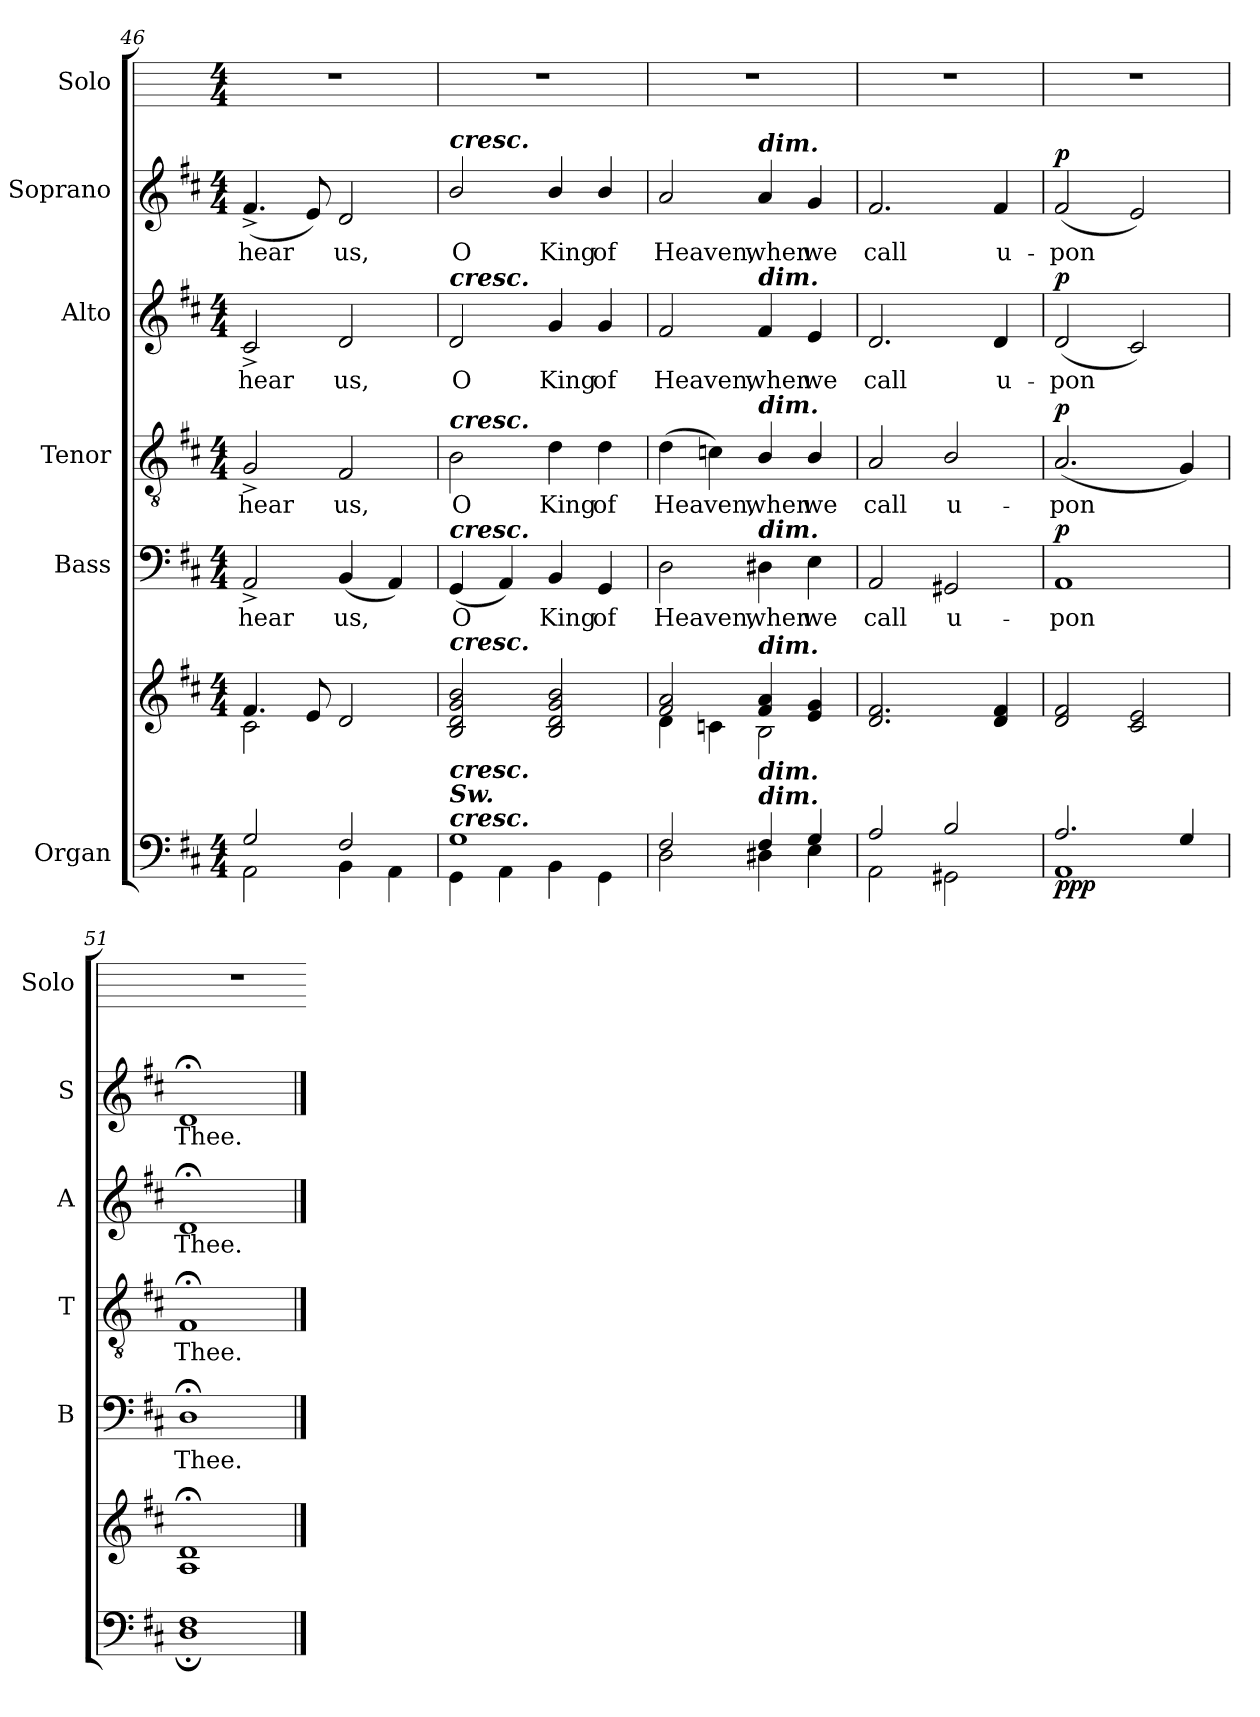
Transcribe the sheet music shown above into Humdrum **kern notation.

**kern	**kern	**dynam	**kern	**text	**dynam	**kern	**text	**dynam	**kern	**text	**dynam	**kern	**text	**dynam	**kern
*part6	*part6	*part6	*part5	*part5	*part5	*part4	*part4	*part4	*part3	*part3	*part3	*part2	*part2	*part2	*part1
*staff7	*staff6	*staff6/7	*staff5	*staff5	*staff5	*staff4	*staff4	*staff4	*staff3	*staff3	*staff3	*staff2	*staff2	*staff2	*staff1
*I"Organ	*	*	*I"Bass	*	*	*I"Tenor	*	*	*I"Alto	*	*	*I"Soprano	*	*	*I"Solo
*	*	*	*I'B	*	*	*I'T	*	*	*I'A	*	*	*I'S	*	*	*I'Solo
!!LO:LB:g=z
*clefF4	*clefG2	*	*clefF4	*	*	*clefGv2	*	*	*clefG2	*	*	*clefG2	*	*	*
*k[f#c#]	*k[f#c#]	*	*k[f#c#]	*	*	*k[f#c#]	*	*	*k[f#c#]	*	*	*k[f#c#]	*	*	*
*D:	*D:	*	*D:	*	*	*D:	*	*	*D:	*	*	*D:	*	*	*
*M4/4	*M4/4	*	*M4/4	*	*	*M4/4	*	*	*M4/4	*	*	*M4/4	*	*	*M4/4
=46	=46	=46	=46	=46	=46	=46	=46	=46	=46	=46	=46	=46	=46	=46	=46
*^	*^	*	*	*	*	*	*	*	*	*	*	*	*	*	*
!	!	!	!	!	!	!LO:LY:b	!	!	!LO:LY:b	!	!	!LO:LY:b	!	!	!LO:LY:b	!	!
2G/	2AA\	4.f#/	2c#\	.	2AA^	hear	.	2G^	hear	.	2c#^	hear	.	(<4.f#^	hear	.	1r
.	.	8e/	.	.	.	.	.	.	.	.	.	.	.	8e)	.	.	.
!	!	!	!	!	!	!LO:LY:b	!	!	!LO:LY:b	!	!	!LO:LY:b	!	!	!LO:LY:b	!	!
2F#/	4BB\	2d/	2ryy	.	(<4BB	us,	.	2F#	us,	.	2d	us,	.	2d	us,	.	.
.	4AA\	.	.	.	4AA)	.	.	.	.	.	.	.	.	.	.	.	.
=47	=47	=47	=47	=47	=47	=47	=47	=47	=47	=47	=47	=47	=47	=47	=47	=47	=47
!	!	!	!	!	!	!	!	!	!	!	!	!	!	!LO:TX:a:Bi:t=cresc.	!	!	!
!	!	!	!	!	!	!	!	!	!	!	!LO:TX:a:Bi:t=cresc.	!	!	!	!	!	!
!	!	!	!	!	!	!	!	!LO:TX:a:Bi:t=cresc.	!	!	!	!	!	!	!	!	!
!	!	!	!	!	!LO:TX:a:Bi:t=cresc.	!	!	!	!	!	!	!	!	!	!	!	!
!	!	!LO:TX:a:Bi:t=cresc.	!	!	!	!	!	!	!	!	!	!	!	!	!	!	!
!LO:TX:a:Bi:t=cresc.	!	!	!	!	!	!	!	!	!	!	!	!	!	!	!	!	!
!LO:TX:a:Bi:t=Sw.	!	!	!	!	!	!	!	!	!	!	!	!	!	!	!	!	!
!LO:TX:a:Bi:t=cresc.	!	!	!	!	!	!	!	!	!	!	!	!	!	!	!	!	!
!	!	!	!	!	!	!LO:LY:b	!	!	!LO:LY:b	!	!	!LO:LY:b	!	!	!LO:LY:b	!	!
1G/	4GG\	2B/ 2d/ 2g/ 2b/	1ryy	.	(<4GG	O	.	2B	O	.	2d/	O	.	2b/	O	.	1r
.	4AA\	.	.	.	4AA)	.	.	.	.	.	.	.	.	.	.	.	.
!	!	!	!	!	!	!LO:LY:b	!	!	!LO:LY:b	!	!	!LO:LY:b	!	!	!LO:LY:b	!	!
.	4BB\	2B/ 2d/ 2g/ 2b/	.	.	4BB	King	.	4d	King	.	4g/	King	.	4b/	King	.	.
!	!	!	!	!	!	!LO:LY:b	!	!	!LO:LY:b	!	!	!LO:LY:b	!	!	!LO:LY:b	!	!
.	4GG\	.	.	.	4GG	of	.	4d	of	.	4g/	of	.	4b/	of	.	.
=48	=48	=48	=48	=48	=48	=48	=48	=48	=48	=48	=48	=48	=48	=48	=48	=48	=48
!	!	!	!	!	!	!LO:LY:b	!	!	!LO:LY:b	!	!	!LO:LY:b	!	!	!LO:LY:b	!	!
2F#/	2D\	2f#/ 2a/	4d\	.	2D	Heaven,	.	(>4d	Heaven,	.	2f#	Heaven,	.	2a	Heaven,	.	1r
.	.	.	4cn\	.	.	.	.	4cn)	.	.	.	.	.	.	.	.	.
!	!	!	!	!	!	!	!	!	!	!	!	!	!	!LO:TX:a:Bi:t=dim.	!	!	!
!	!	!	!	!	!	!	!	!	!	!	!LO:TX:a:Bi:t=dim.	!	!	!	!	!	!
!	!	!	!	!	!	!	!	!LO:TX:a:Bi:t=dim.	!	!	!	!	!	!	!	!	!
!	!	!	!	!	!LO:TX:a:Bi:t=dim.	!	!	!	!	!	!	!	!	!	!	!	!
!	!	!LO:TX:a:Bi:t=dim.	!	!	!	!	!	!	!	!	!	!	!	!	!	!	!
!LO:TX:a:Bi:t=dim.	!	!	!	!	!	!	!	!	!	!	!	!	!	!	!	!	!
!LO:TX:a:Bi:t=dim.	!	!	!	!	!	!	!	!	!	!	!	!	!	!	!	!	!
!	!	!	!	!	!	!LO:LY:b	!	!	!LO:LY:b	!	!	!LO:LY:b	!	!	!LO:LY:b	!	!
4F#/	4D#X\	4f#/ 4a/	2B\	.	4D#X	when	.	4B/	when	.	4f#	when	.	4a	when	.	.
!	!	!	!	!	!	!LO:LY:b	!	!	!LO:LY:b	!	!	!LO:LY:b	!	!	!LO:LY:b	!	!
4G/	4E\	4e/ 4g/	.	.	4E	we	.	4B/	we	.	4e	we	.	4g	we	.	.
=49	=49	=49	=49	=49	=49	=49	=49	=49	=49	=49	=49	=49	=49	=49	=49	=49	=49
!	!	!	!	!	!	!LO:LY:b	!	!	!LO:LY:b	!	!	!LO:LY:b	!	!	!LO:LY:b	!	!
2A/	2AA\	2.d/ 2.f#/	1ryy	.	2AA	call	.	2A	call	.	2.d	call	.	2.f#	call	.	1r
!	!	!	!	!	!	!LO:LY:b	!	!	!LO:LY:b	!	!	!	!	!	!	!	!
2B/	2GG#X\	.	.	.	2GG#X	u-	.	2B/	u-	.	.	.	.	.	.	.	.
!	!	!	!	!	!	!	!	!	!	!	!	!LO:LY:b	!	!	!LO:LY:b	!	!
.	.	4d/ 4f#/	.	.	.	.	.	.	.	.	4d	u-	.	4f#	u-	.	.
=50	=50	=50	=50	=50	=50	=50	=50	=50	=50	=50	=50	=50	=50	=50	=50	=50	=50
!	!	!	!	!LO:DY:b=2	!	!LO:LY:b	!	!	!LO:LY:b	!	!	!LO:LY:b	!	!	!LO:LY:b	!	!
!	!	!	!	!LO:DY:n=1:b=2	!	!	!	!	!	!	!	!	!	!	!	!	!
!	!	!	!	!LO:DY:n=2:b	!	!	!LO:DY:b	!	!	!LO:DY:b	!	!	!LO:DY:b	!	!	!LO:DY:b	!
2.A/	1AA\	2d/ 2f#/	1ryy	p p p	1AA	pon	p	(<2.A	pon	p	(<2d	pon	p	(<2f#	pon	p	1r
.	.	2c#/ 2e/	.	.	.	.	.	.	.	.	2c#)	.	.	2e)	.	.	.
4G/	.	.	.	.	.	.	.	4G)	.	.	.	.	.	.	.	.	.
=51	=51	=51	=51	=51	=51	=51	=51	=51	=51	=51	=51	=51	=51	=51	=51	=51	=51
!	!	!	!	!	!	!LO:LY:b	!	!	!LO:LY:b	!	!	!LO:LY:b	!	!	!LO:LY:b	!	!
1F#/	1D;\	1A/;< 1d/;<	1ryy	.	1D;<	Thee.	.	1F#;<	Thee.	.	1d;<	Thee.	.	1d;<	Thee.	.	1r
*v	*v	*	*	*	*	*	*	*	*	*	*	*	*	*	*	*	*
*	*v	*v	*	*	*	*	*	*	*	*	*	*	*	*	*	*
==	==	=	==	=	=	==	=	=	==	=	=	==	=	=	=
*-	*-	*-	*-	*-	*-	*-	*-	*-	*-	*-	*-	*-	*-	*-	*-
